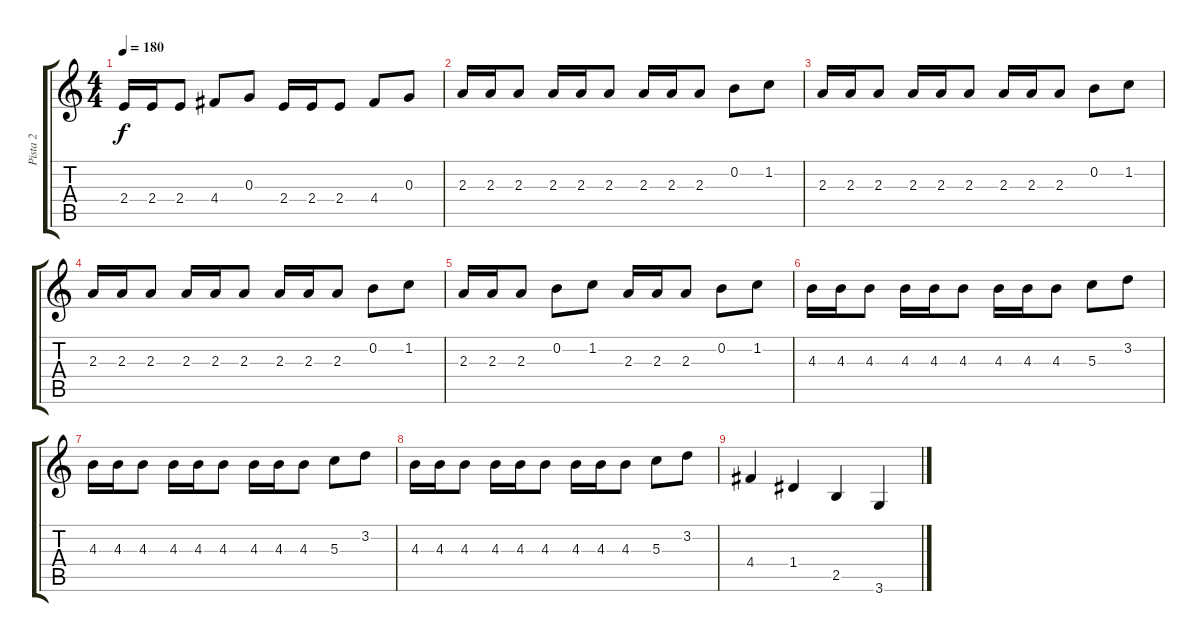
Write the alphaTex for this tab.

\track ("Pista 2" "Pista 2") {instrument distortionguitar}
\staff {score tabs}
\tuning (E4 B3 G3 D3 A2 E2) {hide}
\ts (4 4)
\tempo 180
\clef g2
\ks c
2.4.16{dy f} 2.4.16 2.4.8 4.4.8 0.3.8 2.4.16 2.4.16 2.4.8 4.4.8 0.3.8 |
2.3.16 2.3.16 2.3.8 2.3.16 2.3.16 2.3.8 2.3.16 2.3.16 2.3.8 0.2.8 1.2.8 |
2.3.16 2.3.16 2.3.8 2.3.16 2.3.16 2.3.8 2.3.16 2.3.16 2.3.8 0.2.8 1.2.8 |
2.3.16 2.3.16 2.3.8 2.3.16 2.3.16 2.3.8 2.3.16 2.3.16 2.3.8 0.2.8 1.2.8 |
2.3.16 2.3.16 2.3.8 0.2.8 1.2.8 2.3.16 2.3.16 2.3.8 0.2.8 1.2.8 |
4.3.16 4.3.16 4.3.8 4.3.16 4.3.16 4.3.8 4.3.16 4.3.16 4.3.8 5.3.8 3.2.8 |
4.3.16 4.3.16 4.3.8 4.3.16 4.3.16 4.3.8 4.3.16 4.3.16 4.3.8 5.3.8 3.2.8 |
4.3.16 4.3.16 4.3.8 4.3.16 4.3.16 4.3.8 4.3.16 4.3.16 4.3.8 5.3.8 3.2.8 |
4.4.4 1.4.4 2.5.4 3.6.4
